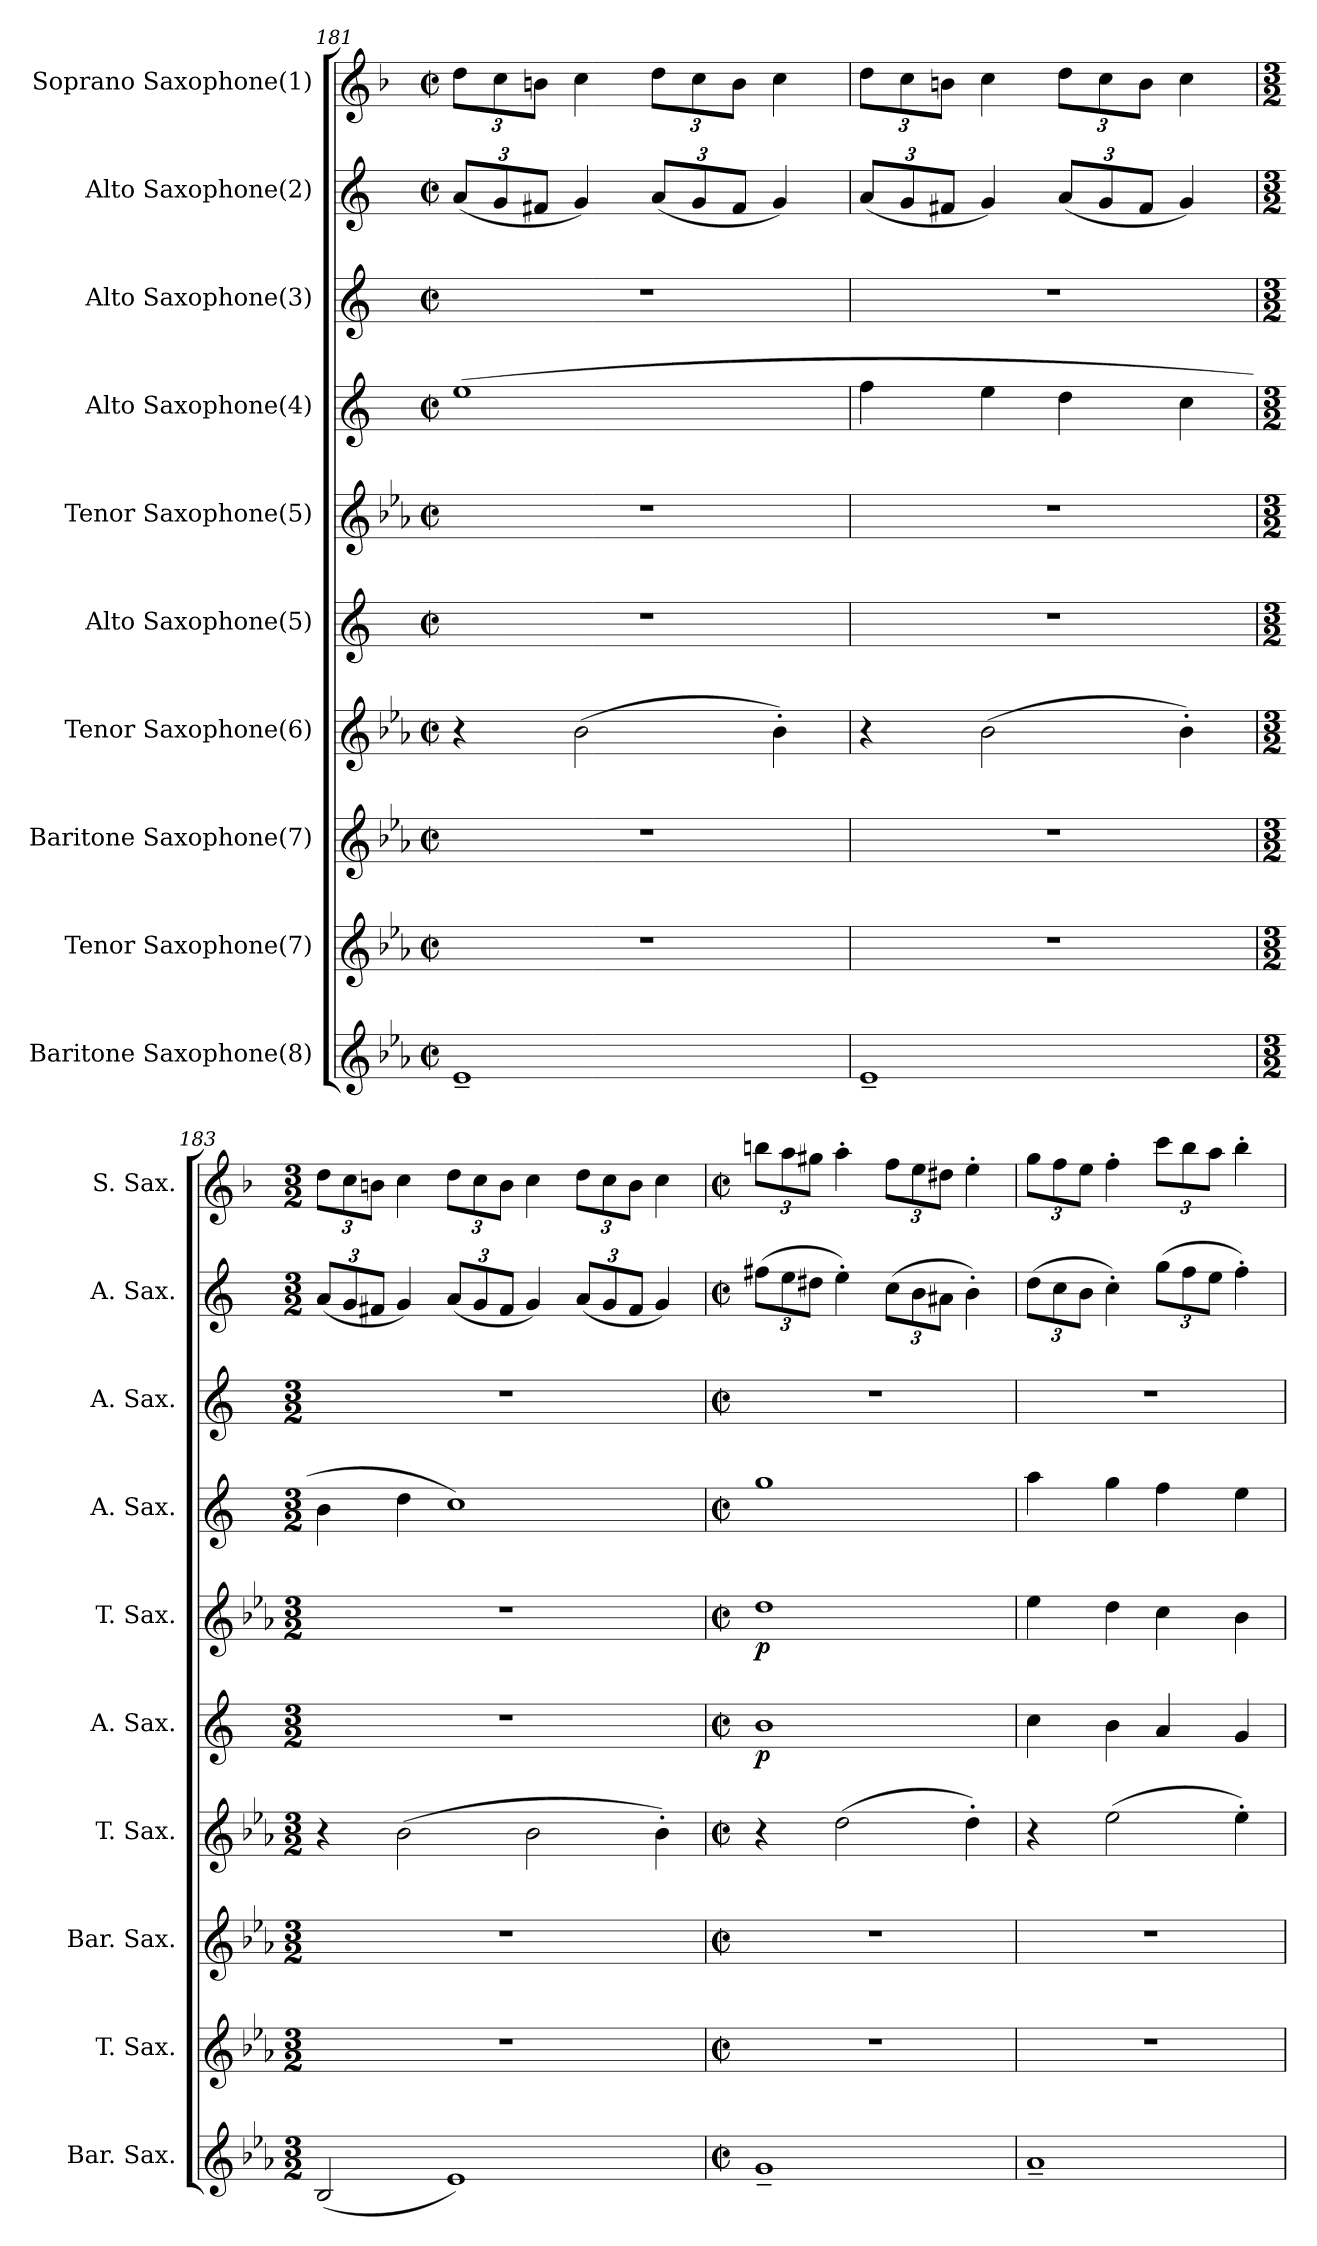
**kern	**kern	**kern	**kern	**kern	**dynam	**kern	**dynam	**kern	**kern	**kern	**kern
*part10	*part9	*part8	*part7	*part6	*part6	*part5	*part5	*part4	*part3	*part2	*part1
*staff10	*staff9	*staff8	*staff7	*staff6	*staff6	*staff5	*staff5	*staff4	*staff3	*staff2	*staff1
*I"Baritone Saxophone(8)	*I"Tenor Saxophone(7)	*I"Baritone Saxophone(7)	*I"Tenor Saxophone(6)	*I"Alto Saxophone(5)	*	*I"Tenor Saxophone(5)	*	*I"Alto Saxophone(4)	*I"Alto Saxophone(3)	*I"Alto Saxophone(2)	*I"Soprano Saxophone(1)
*I'Bar. Sax.	*I'T. Sax.	*I'Bar. Sax.	*I'T. Sax.	*I'A. Sax.	*	*I'T. Sax.	*	*I'A. Sax.	*I'A. Sax.	*I'A. Sax.	*I'S. Sax.
*clefG2	*clefG2	*clefG2	*clefG2	*clefG2	*	*clefG2	*	*clefG2	*clefG2	*clefG2	*clefG2
*ITrd12c21	*ITrd8c14	*ITrd12c21	*ITrd8c14	*ITrd5c9	*	*ITrd8c14	*	*ITrd5c9	*ITrd5c9	*ITrd5c9	*ITrd1c2
*k[b-e-a-]	*k[b-e-a-]	*k[b-e-a-]	*k[b-e-a-]	*k[b-e-a-]	*	*k[b-e-a-]	*	*k[b-e-a-]	*k[b-e-a-]	*k[b-e-a-]	*k[b-e-a-]
*M4/4	*M4/4	*M4/4	*M4/4	*M4/4	*	*M4/4	*	*M4/4	*M4/4	*M4/4	*M4/4
*met(c|)	*met(c|)	*met(c|)	*met(c|)	*met(c|)	*	*met(c|)	*	*met(c|)	*met(c|)	*met(c|)	*met(c|)
*	*	*	*	*	*	*	*	*	*	*Xbrackettup	*Xbrackettup
=181	=181	=181	=181	=181	=181	=181	=181	=181	=181	=181	=181
1E-~	1r	1r	4r	1r	.	1r	.	(1g	1r	(12c/L	12cc\L
.	.	.	.	.	.	.	.	.	.	12B-/	12b-\
.	.	.	.	.	.	.	.	.	.	12An/J	12an\J
.	.	.	(2B-\	.	.	.	.	.	.	4B-/)	4b-\
.	.	.	.	.	.	.	.	.	.	(12c/L	12cc\L
.	.	.	.	.	.	.	.	.	.	12B-/	12b-\
.	.	.	.	.	.	.	.	.	.	12A/J	12a\J
.	.	.	4B-'\)	.	.	.	.	.	.	4B-/)	4b-\
=182	=182	=182	=182	=182	=182	=182	=182	=182	=182	=182	=182
1E-~	1r	1r	4r	1r	.	1r	.	4a-\	1r	(12c/L	12cc\L
.	.	.	.	.	.	.	.	.	.	12B-/	12b-\
.	.	.	.	.	.	.	.	.	.	12An/J	12an\J
.	.	.	(2B-\	.	.	.	.	4g\	.	4B-/)	4b-\
.	.	.	.	.	.	.	.	4f\	.	(12c/L	12cc\L
.	.	.	.	.	.	.	.	.	.	12B-/	12b-\
.	.	.	.	.	.	.	.	.	.	12A/J	12a\J
.	.	.	4B-'\)	.	.	.	.	4e-\	.	4B-/)	4b-\
!!LO:PB:g=z
=183	=183	=183	=183	=183	=183	=183	=183	=183	=183	=183	=183
*M3/2	*M3/2	*M3/2	*M3/2	*M3/2	*	*M3/2	*	*M3/2	*M3/2	*M3/2	*M3/2
(2BB-/	1.r	1.r	4r	1.r	.	1.r	.	4d\	1.r	(12c/L	12cc\L
.	.	.	.	.	.	.	.	.	.	12B-/	12b-\
.	.	.	.	.	.	.	.	.	.	12An/J	12an\J
.	.	.	(2B-\	.	.	.	.	4f\	.	4B-/)	4b-\
1E-)	.	.	.	.	.	.	.	1e-)	.	(12c/L	12cc\L
.	.	.	.	.	.	.	.	.	.	12B-/	12b-\
.	.	.	.	.	.	.	.	.	.	12A/J	12a\J
.	.	.	2B-\	.	.	.	.	.	.	4B-/)	4b-\
.	.	.	.	.	.	.	.	.	.	(12c/L	12cc\L
.	.	.	.	.	.	.	.	.	.	12B-/	12b-\
.	.	.	.	.	.	.	.	.	.	12A/J	12a\J
.	.	.	4B-'\)	.	.	.	.	.	.	4B-/)	4b-\
=184	=184	=184	=184	=184	=184	=184	=184	=184	=184	=184	=184
*M4/4	*M4/4	*M4/4	*M4/4	*M4/4	*	*M4/4	*	*M4/4	*M4/4	*M4/4	*M4/4
*met(c|)	*met(c|)	*met(c|)	*met(c|)	*met(c|)	*	*met(c|)	*	*met(c|)	*met(c|)	*met(c|)	*met(c|)
!	!	!	!	!	!LO:DY:b	!	!LO:DY:b	!	!	!	!
1G~	1r	1r	4r	1d	p	1d	p	1b-	1r	(12an\L	12aan\L
.	.	.	.	.	.	.	.	.	.	12g\	12gg\
.	.	.	.	.	.	.	.	.	.	12f#X\J	12ff#X\J
.	.	.	(2d\	.	.	.	.	.	.	4g'\)	4gg'\
.	.	.	.	.	.	.	.	.	.	(12e-\L	12ee-\L
.	.	.	.	.	.	.	.	.	.	12d\	12dd\
.	.	.	.	.	.	.	.	.	.	12c#X\J	12cc#X\J
.	.	.	4d'\)	.	.	.	.	.	.	4d'\)	4dd'\
=185	=185	=185	=185	=185	=185	=185	=185	=185	=185	=185	=185
1A-~	1r	1r	4r	4e-\	.	4e-\	.	4cc\	1r	(12f\L	12ff\L
.	.	.	.	.	.	.	.	.	.	12e-\	12ee-\
.	.	.	.	.	.	.	.	.	.	12d\J	12dd\J
.	.	.	(2e-\	4d\	.	4d\	.	4b-\	.	4e-'\)	4ee-'\
.	.	.	.	4c/	.	4c\	.	4a-\	.	(12b-\L	12bb-\L
.	.	.	.	.	.	.	.	.	.	12a-\	12aa-\
.	.	.	.	.	.	.	.	.	.	12g\J	12gg\J
.	.	.	4e-'\)	4B-/	.	4B-\	.	4g\	.	4a-'\)	4aa-'\
=	=	=	=	=	=	=	=	=	=	=	=
*-	*-	*-	*-	*-	*-	*-	*-	*-	*-	*-	*-
